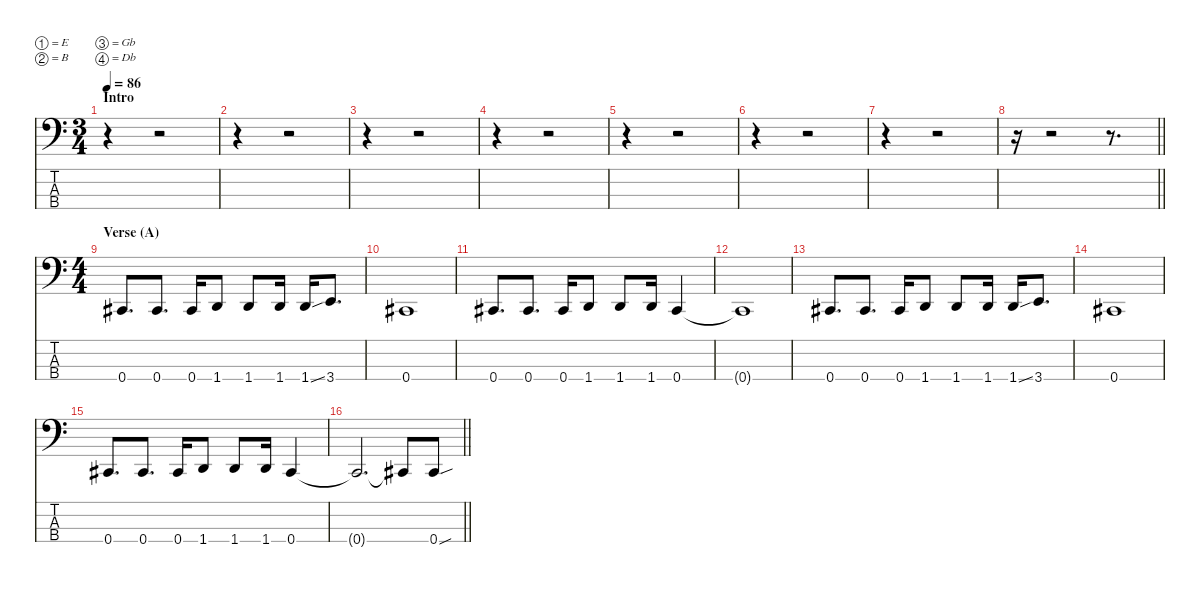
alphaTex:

\defaultSystemsLayout 4
\hideDynamics
\bracketExtendMode nobrackets
\singleTrackTrackNamePolicy hidden
\multiTrackTrackNamePolicy hidden
\otherSystemsTrackNameOrientation horizontal
\track ("Bass" "el.bs.") {instrument electricbasspick}
\staff {score tabs}
\tuning (E2 B1 Gb1 Db1)
\ts (3 4)
\beaming (8 2 2 2)
\section ("" "Intro")
\tempo 86
\clef f4
\ks c
r.4{dy f instrument electricbasspick beam Down} r.2{beam Down} |
r.4{beam Down} r.2{beam Down} |
r.4{beam Down} r.2{beam Down} |
r.4{beam Down} r.2{beam Down} |
r.4{beam Down} r.2{beam Down} |
r.4{beam Down} r.2{beam Down} |
r.4{beam Down} r.2{beam Down} |
\barLineRight lightlight
r.16{beam Down} r.2{beam Down} r.8{d beam Down} |
\ts (4 4)
\beaming (8 2 2 2 2)
\section ("" "Verse (A)")
0.4{acc #}.8{d beam Up} 0.4{acc #}.8{d beam Up} 0.4{acc #}.16{beam Up} 1.4.8{beam Up} 1.4.8{beam Up} 1.4.16{beam Up} 1.4{ss}.16{beam Up} 3.4.8{d beam Up} |
0.4{acc #}.1{beam Up} |
0.4{acc #}.8{d beam Up} 0.4{acc #}.8{d beam Up} 0.4{acc #}.16{beam Up} 1.4.8{beam Up} 1.4.8{beam Up} 1.4.16{beam Up} 0.4{acc #}.4{beam Up} |
0.4{t acc #}.1{beam Up} |
0.4{acc #}.8{d beam Up} 0.4{acc #}.8{d beam Up} 0.4{acc #}.16{beam Up} 1.4.8{beam Up} 1.4.8{beam Up} 1.4.16{beam Up} 1.4{ss}.16{beam Up} 3.4.8{d beam Up} |
0.4{acc #}.1{beam Up} |
0.4{acc #}.8{d beam Up} 0.4{acc #}.8{d beam Up} 0.4{acc #}.16{beam Up} 1.4.8{beam Up} 1.4.8{beam Up} 1.4.16{beam Up} 0.4{acc #}.4{beam Up} |
\barLineRight lightlight
0.4{t acc #}.2{d beam Up} 0.4{t acc #}.8{beam Up} 0.4{sou acc #}.8{beam Up}
